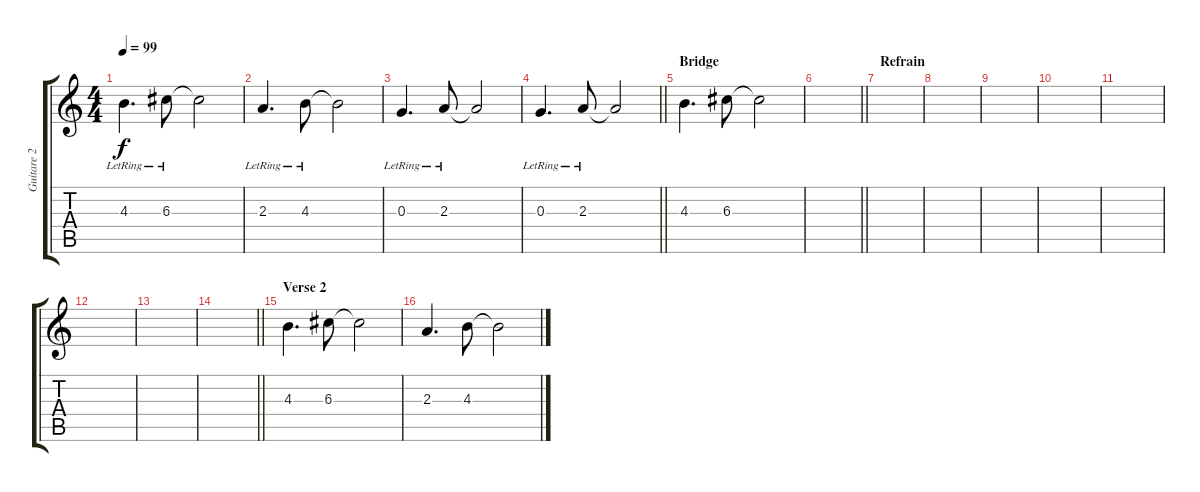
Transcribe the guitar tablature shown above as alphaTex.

\track ("Guitare 2" "Guitare 2") {instrument electricguitarclean}
\staff {score tabs}
\tuning (E4 B3 G3 D3 A2 E2) {hide}
\ts (4 4)
\tempo 99
\clef g2
\ks c
4.3{lr}.4{d dy f} 6.3{lr}.8 6.3{t}.2 |
2.3{lr}.4{d} 4.3{lr}.8 4.3{t}.2 |
0.3{lr}.4{d} 2.3{lr}.8 2.3{t}.2 |
\barLineRight lightlight
0.3{lr}.4{d} 2.3{lr}.8 2.3{t}.2 |
\section ("" "Bridge")
4.3.4{d} 6.3.8 6.3{t}.2 |
\barLineRight lightlight
|
\section ("" "Refrain")
|
|
|
|
|
|
|
\barLineRight lightlight
|
\section ("" "Verse 2")
4.3.4{d} 6.3.8 6.3{t}.2 |
2.3.4{d} 4.3.8 4.3{t}.2
